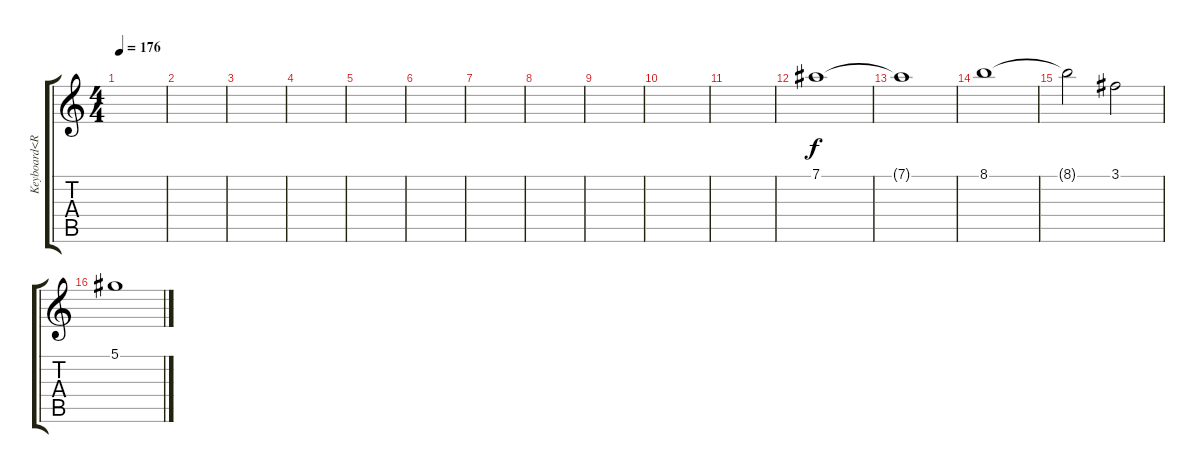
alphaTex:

\track ("Keyboard<R>" "Keyboard<R") {instrument stringensemble1}
\staff {score tabs}
\tuning (Eb5 Bb4 Gb4 Db4 Ab3 Eb3) {hide}
\ts (4 4)
\tempo 176
\clef g2
\ks c
|
|
|
|
|
|
|
|
|
|
|
7.1.1{instrument stringensemble1} |
7.1{t}.1 |
8.1.1 |
8.1{t}.2 3.1.2 |
5.1.1
